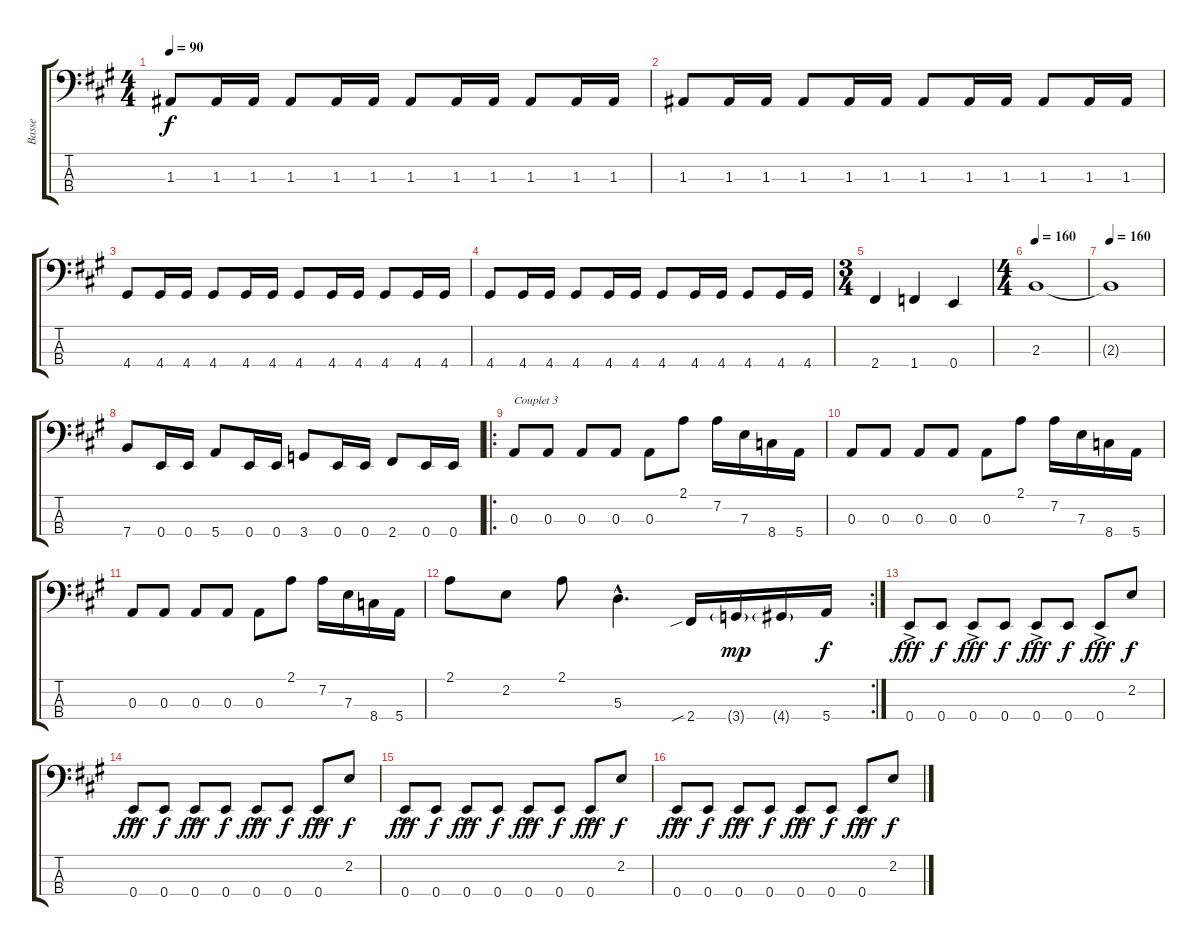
\track ("Basse" "Basse") {instrument electricbasspick}
\staff {score tabs}
\tuning (G2 D2 A1 E1) {hide}
\ts (4 4)
\tempo 90
\clef f4
\ks a
1.3.8{dy f} 1.3.16 1.3.16 1.3.8 1.3.16 1.3.16 1.3.8 1.3.16 1.3.16 1.3.8 1.3.16 1.3.16 |
1.3.8 1.3.16 1.3.16 1.3.8 1.3.16 1.3.16 1.3.8 1.3.16 1.3.16 1.3.8 1.3.16 1.3.16 |
4.4.8 4.4.16 4.4.16 4.4.8 4.4.16 4.4.16 4.4.8 4.4.16 4.4.16 4.4.8 4.4.16 4.4.16 |
4.4.8 4.4.16 4.4.16 4.4.8 4.4.16 4.4.16 4.4.8 4.4.16 4.4.16 4.4.8 4.4.16 4.4.16 |
\ts (3 4)
2.4.4 1.4.4 0.4.4 |
\ts (4 4)
\tempo 160
2.3.1 |
\tempo 160
2.3{t}.1 |
7.4.8 0.4.16 0.4.16 5.4.8 0.4.16 0.4.16 3.4.8 0.4.16 0.4.16 2.4.8 0.4.16 0.4.16 |
\ro
0.3.8{txt "Couplet 3"} 0.3.8 0.3.8 0.3.8 0.3.8 2.1.8 7.2.16 7.3.16 8.4.16 5.4.16 |
0.3.8 0.3.8 0.3.8 0.3.8 0.3.8 2.1.8 7.2.16 7.3.16 8.4.16 5.4.16 |
0.3.8 0.3.8 0.3.8 0.3.8 0.3.8 2.1.8 7.2.16 7.3.16 8.4.16 5.4.16 |
\rc 2
2.1.8 2.2.8 2.1.8 5.3{hac}.4{d} 2.4{sib}.16 3.4{g}.16{dy mp} 4.4{g}.16 5.4.16{dy f} |
0.4{ac}.8{dy fff} 0.4.8{dy f} 0.4{ac}.8{dy fff} 0.4.8{dy f} 0.4{ac}.8{dy fff} 0.4.8{dy f} 0.4{ac}.8{dy fff} 2.2.8{dy f} |
0.4{ac}.8{dy fff} 0.4.8{dy f} 0.4{ac}.8{dy fff} 0.4.8{dy f} 0.4{ac}.8{dy fff} 0.4.8{dy f} 0.4{ac}.8{dy fff} 2.2.8{dy f} |
0.4{ac}.8{dy fff} 0.4.8{dy f} 0.4{ac}.8{dy fff} 0.4.8{dy f} 0.4{ac}.8{dy fff} 0.4.8{dy f} 0.4{ac}.8{dy fff} 2.2.8{dy f} |
0.4{ac}.8{dy fff} 0.4.8{dy f} 0.4{ac}.8{dy fff} 0.4.8{dy f} 0.4{ac}.8{dy fff} 0.4.8{dy f} 0.4{ac}.8{dy fff} 2.2.8{dy f}
